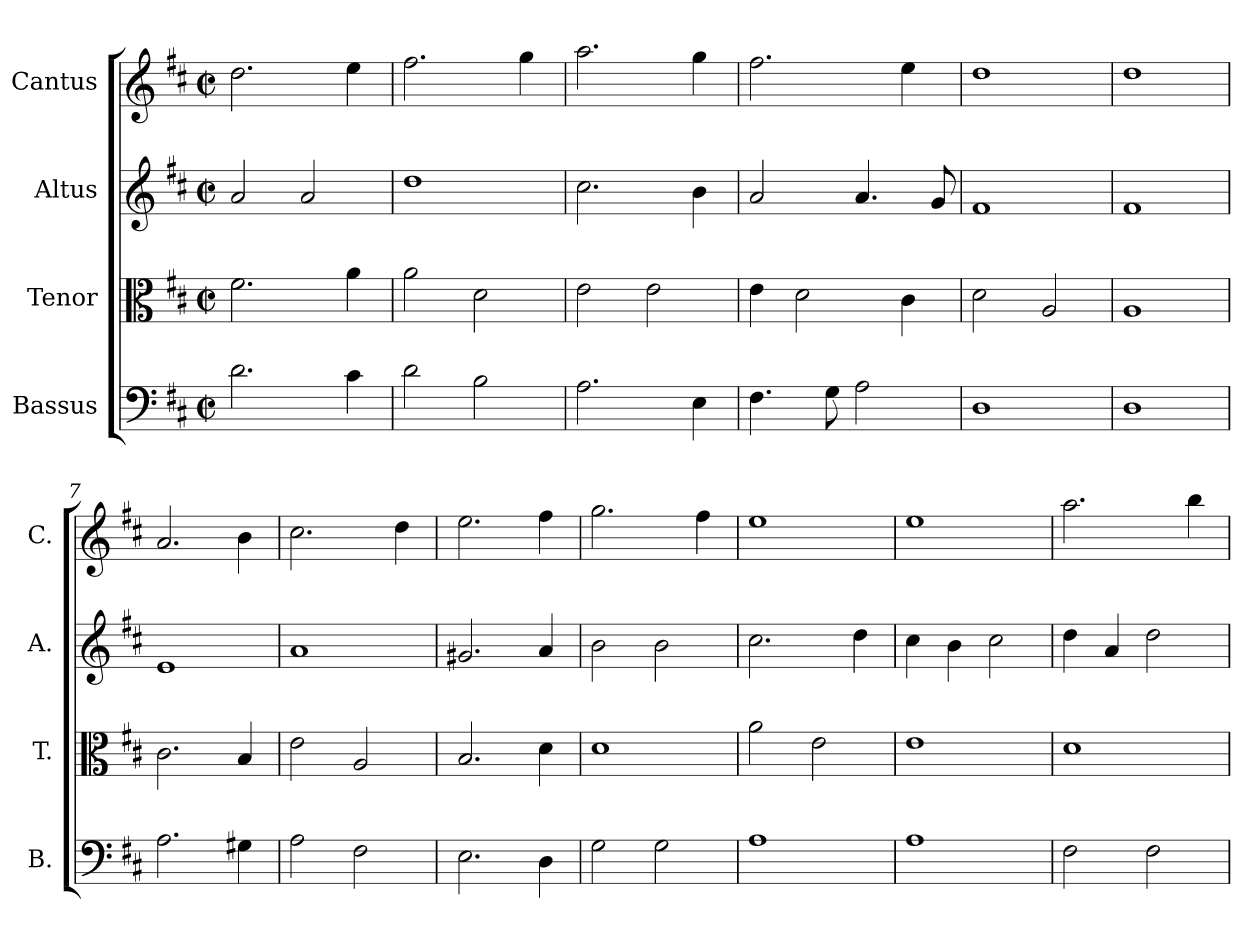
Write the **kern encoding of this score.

**kern	**kern	**kern	**kern
*part4	*part3	*part2	*part1
*staff4	*staff3	*staff2	*staff1
*I"Bassus	*I"Tenor	*I"Altus	*I"Cantus
*I'B.	*I'T.	*I'A.	*I'C.
*clefF4	*clefC3	*clefG2	*clefG2
*k[f#c#]	*k[f#c#]	*k[f#c#]	*k[f#c#]
*D:	*D:	*D:	*D:
*M2/2	*M2/2	*M2/2	*M2/2
*met(c|)	*met(c|)	*met(c|)	*met(c|)
=1	=1	=1	=1
2.d\	2.f#\	2a/	2.dd\
.	.	2a/	.
4c#\	4a\	.	4ee\
=2	=2	=2	=2
2d\	2a\	1dd	2.ff#\
2B\	2d\	.	.
.	.	.	4gg\
=3	=3	=3	=3
2.A\	2e\	2.cc#\	2.aa\
.	2e\	.	.
4E\	.	4b\	4gg\
=4	=4	=4	=4
4.F#\	4e\	2a/	2.ff#\
.	2d\	.	.
8G\	.	.	.
2A\	.	4.a/	.
.	4c#\	.	4ee\
.	.	8g/	.
=5	=5	=5	=5
1D	2d\	1f#	1dd
.	2A/	.	.
=6	=6	=6	=6
1D	1A	1f#	1dd
=7	=7	=7	=7
2.A\	2.c#\	1e	2.a/
4G#X\	4B/	.	4b\
=8	=8	=8	=8
2A\	2e\	1a	2.cc#\
2F#\	2A/	.	.
.	.	.	4dd\
=9	=9	=9	=9
2.E\	2.B/	2.g#X/	2.ee\
4D\	4d\	4a/	4ff#\
=10	=10	=10	=10
2G\	1d	2b\	2.gg\
2G\	.	2b\	.
.	.	.	4ff#\
=11	=11	=11	=11
1A	2a\	2.cc#\	1ee
.	2e\	.	.
.	.	4dd\	.
=12	=12	=12	=12
1A	1e	4cc#\	1ee
.	.	4b\	.
.	.	2cc#\	.
=13	=13	=13	=13
2F#\	1d	4dd\	2.aa\
.	.	4a/	.
2F#\	.	2dd\	.
.	.	.	4bb\
=	=	=	=
*-	*-	*-	*-
